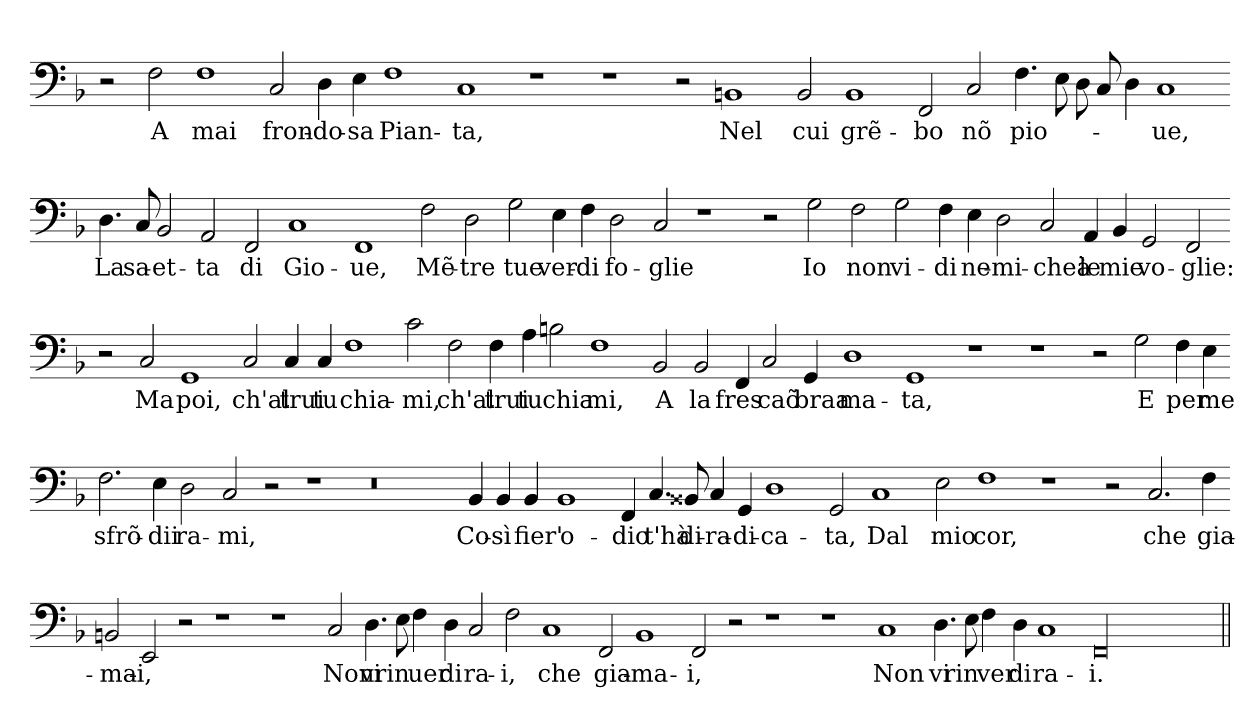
**kern	**text
*part1	*part1
*staff1	*staff1
*clefF4	*
*k[b-]	*
=	=
2r	.
2F	A
1F	mai
2C	fron-
4D	do-
4E	sa
1F	Pian-
1C	ta,
1r	.
1r	.
2r	.
1BB	Nel
2BB	cui
1BB	grẽ-
2FF	bo
2C	nõ
4.F	pio-
8E	.
8D	.
8C	.
4D	.
1C	ue,
=-	=-
4.D	La
8C	sa-
2BB	et-
2AA	ta
2FF	di
1C	Gio-
1FF	ue,
2F	Mẽ-
2D	tre
2G	tue
4E	ver-
4F	di
2D	fo-
2C	glie
1r	.
2r	.
2G	Io
2F	non
2G	vi-
4F	di
4E	ne-
2D	mi-
2C	cheà
4AA	le
4BB	mie
2GG	vo-
2FF	glie:
=-	=-
2r	.
2C	Ma
1GG	poi,
2C	ch'al-
4C	trui
4C	tu
1F	chia-
2c	mi,
2F	ch'al-
4F	trui
4A	tu
2B	chia-
1F	mi,
2BB	A
2BB	la
4FF	fres-
2C	caõ-
4GG	braa-
1D	ma-
1GG	ta,
1r	.
1r	.
2r	.
2G	E
4F	per
4E	me
=-	=-
2.F	sfrõ-
4E	dii
2D	ra-
2C	mi,
2r	.
1r	.
0r	.
4BB	Co-
4BB	sì
4BB	fier'
1BB	o-
4FF	dio
4.C	t'hà
8BB##X	di-
4C	ra-
4GG	di-
1D	ca-
2GG	ta,
1C	Dal
2E	mio
1F	cor,
1r	.
2r	.
2.C	che
4F	gia-
=-	=-
2BB	ma-
2EE	i,
2r	.
1r	.
1r	.
2C	Non
4.D	vi
8E	rin-
4F	uer-
4D	di-
2C	ra-
2F	i,
1C	che
2FF	gia-
1BB	ma-
2FF	i,
2r	.
1r	.
1r	.
1C	Non
4.D	vi
8E	rin-
4F	ver-
4D	di-
1C	ra-
00FF/	i.
=||	=||
*-	*-
